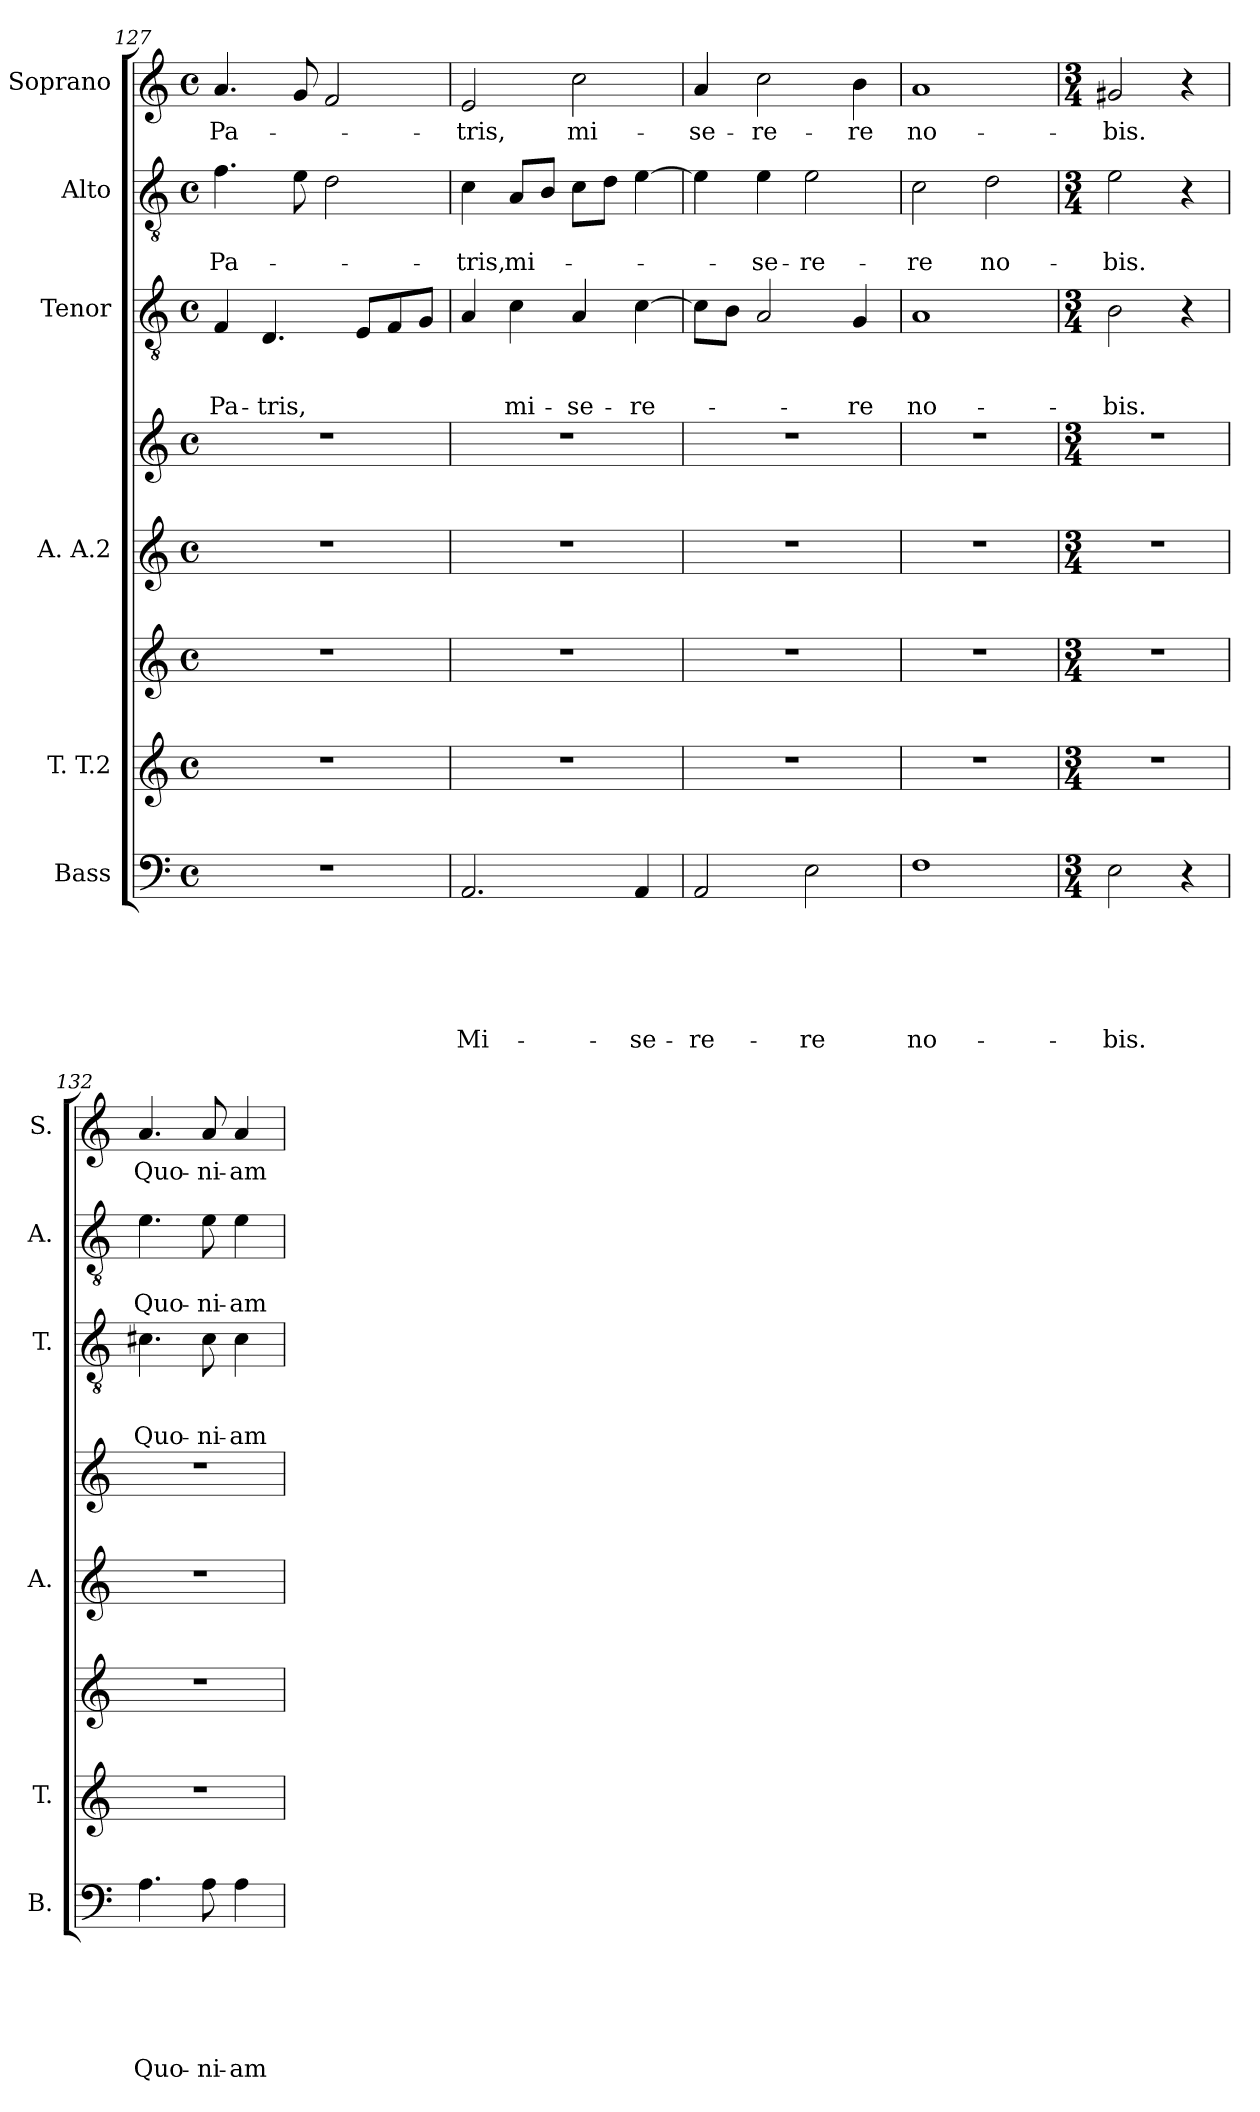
**kern	**text	**text	**text	**text	**text	**text	**kern	**kern	**kern	**kern	**kern	**text	**text	**text	**kern	**text	**text	**kern	**text
*part6	*part6	*part6	*part6	*part6	*part6	*part6	*part5	*part5	*part4	*part4	*part3	*part3	*part3	*part3	*part2	*part2	*part2	*part1	*part1
*staff8	*staff8	*staff8	*staff8	*staff8	*staff8	*staff8	*staff7	*staff6	*staff5	*staff4	*staff3	*staff3	*staff3	*staff3	*staff2	*staff2	*staff2	*staff1	*staff1
*I"Bass	*	*	*	*	*	*	*I"T. T.2	*	*I"A. A.2	*	*I"Tenor	*	*	*	*I"Alto	*	*	*I"Soprano	*
*I'B.	*	*	*	*	*	*	*I'T.	*	*I'A.	*	*I'T.	*	*	*	*I'A.	*	*	*I'S.	*
*clefF4	*	*	*	*	*	*	*clefG2	*clefG2	*clefG2	*clefG2	*clefGv2	*	*	*	*clefGv2	*	*	*clefG2	*
*k[]	*	*	*	*	*	*	*k[]	*k[]	*k[]	*k[]	*k[]	*	*	*	*k[]	*	*	*k[]	*
*C:	*	*	*	*	*	*	*C:	*C:	*C:	*C:	*C:	*	*	*	*C:	*	*	*C:	*
*M4/4	*	*	*	*	*	*	*M4/4	*M4/4	*M4/4	*M4/4	*M4/4	*	*	*	*M4/4	*	*	*M4/4	*
*met(c)	*	*	*	*	*	*	*met(c)	*met(c)	*met(c)	*met(c)	*met(c)	*	*	*	*met(c)	*	*	*met(c)	*
=127	=127	=127	=127	=127	=127	=127	=127	=127	=127	=127	=127	=127	=127	=127	=127	=127	=127	=127	=127
!	!	!	!	!	!	!	!	!	!	!	!	!	!	!LO:LY:b	!	!	!LO:LY:b	!	!LO:LY:b
1r	.	.	.	.	.	.	1r	1r	1r	1r	4F/	.	.	Pa-	4.f\	.	Pa-	4.a/	Pa-
!	!	!	!	!	!	!	!	!	!	!	!	!	!	!LO:LY:b	!	!	!	!	!
.	.	.	.	.	.	.	.	.	.	.	4.D/	.	.	-tris,	.	.	.	.	.
.	.	.	.	.	.	.	.	.	.	.	.	.	.	.	8e\	.	.	8g/	.
.	.	.	.	.	.	.	.	.	.	.	.	.	.	.	2d\	.	.	2f/	.
.	.	.	.	.	.	.	.	.	.	.	8E/L	.	.	.	.	.	.	.	.
.	.	.	.	.	.	.	.	.	.	.	8F/	.	.	.	.	.	.	.	.
.	.	.	.	.	.	.	.	.	.	.	8G/J	.	.	.	.	.	.	.	.
=128	=128	=128	=128	=128	=128	=128	=128	=128	=128	=128	=128	=128	=128	=128	=128	=128	=128	=128	=128
!	!	!	!	!	!	!LO:LY:b	!	!	!	!	!	!	!	!	!	!	!LO:LY:b	!	!LO:LY:b
2.AA/	.	.	.	.	.	Mi-	1r	1r	1r	1r	4A/	.	.	.	4c\	.	-tris,	2e/	-tris,
!	!	!	!	!	!	!	!	!	!	!	!	!	!	!LO:LY:b	!	!	!LO:LY:b	!	!
.	.	.	.	.	.	.	.	.	.	.	4c\	.	.	mi-	8A/L	.	mi-	.	.
.	.	.	.	.	.	.	.	.	.	.	.	.	.	.	8B/J	.	.	.	.
!	!	!	!	!	!	!	!	!	!	!	!	!	!	!LO:LY:b	!	!	!	!	!LO:LY:b
.	.	.	.	.	.	.	.	.	.	.	4A/	.	.	-se-	8c\L	.	.	2cc\	mi-
.	.	.	.	.	.	.	.	.	.	.	.	.	.	.	8d\J	.	.	.	.
!	!	!	!	!	!	!LO:LY:b	!	!	!	!	!	!	!	!LO:LY:b	!	!	!	!	!
4AA/	.	.	.	.	.	-se-	.	.	.	.	[>4c\	.	.	-re-	[>4e\	.	.	.	.
=129	=129	=129	=129	=129	=129	=129	=129	=129	=129	=129	=129	=129	=129	=129	=129	=129	=129	=129	=129
!	!	!	!	!	!	!LO:LY:b	!	!	!	!	!	!	!	!	!	!	!	!	!LO:LY:b
2AA/	.	.	.	.	.	-re-	1r	1r	1r	1r	8c\L]	.	.	.	4e\]	.	.	4a/	-se-
.	.	.	.	.	.	.	.	.	.	.	8B\J	.	.	.	.	.	.	.	.
!	!	!	!	!	!	!	!	!	!	!	!	!	!	!	!	!	!LO:LY:b	!	!LO:LY:b
.	.	.	.	.	.	.	.	.	.	.	2A/	.	.	.	4e\	.	-se-	2cc\	-re-
!	!	!	!	!	!	!LO:LY:b	!	!	!	!	!	!	!	!	!	!	!LO:LY:b	!	!
2E\	.	.	.	.	.	-re	.	.	.	.	.	.	.	.	2e\	.	-re-	.	.
!	!	!	!	!	!	!	!	!	!	!	!	!	!	!LO:LY:b	!	!	!	!	!LO:LY:b
.	.	.	.	.	.	.	.	.	.	.	4G/	.	.	-re	.	.	.	4b\	-re
=130	=130	=130	=130	=130	=130	=130	=130	=130	=130	=130	=130	=130	=130	=130	=130	=130	=130	=130	=130
!	!	!	!	!	!	!LO:LY:b	!	!	!	!	!	!	!	!LO:LY:b	!	!	!LO:LY:b	!	!LO:LY:b
1F	.	.	.	.	.	no-	1r	1r	1r	1r	1A	.	.	no-	2c\	.	-re	1a	no-
!	!	!	!	!	!	!	!	!	!	!	!	!	!	!	!	!	!LO:LY:b	!	!
.	.	.	.	.	.	.	.	.	.	.	.	.	.	.	2d\	.	no-	.	.
=131	=131	=131	=131	=131	=131	=131	=131	=131	=131	=131	=131	=131	=131	=131	=131	=131	=131	=131	=131
*M3/4	*	*	*	*	*	*	*M3/4	*M3/4	*M3/4	*M3/4	*M3/4	*	*	*	*M3/4	*	*	*M3/4	*
!	!	!	!	!	!	!LO:LY:b	!	!	!	!	!	!	!	!LO:LY:b	!	!	!LO:LY:b	!	!LO:LY:b
2E\	.	.	.	.	.	-bis.	2.r	2.r	2.r	2.r	2B\	.	.	-bis.	2e\	.	-bis.	2g#X/	-bis.
4r	.	.	.	.	.	.	.	.	.	.	4r	.	.	.	4r	.	.	4r	.
!!LO:PB:g=z
=132	=132	=132	=132	=132	=132	=132	=132	=132	=132	=132	=132	=132	=132	=132	=132	=132	=132	=132	=132
!	!	!	!	!	!	!LO:LY:b	!	!	!	!	!	!	!	!LO:LY:b	!	!	!LO:LY:b	!	!LO:LY:b
4.A\	.	.	.	.	.	Quo-	2.r	2.r	2.r	2.r	4.c#X\	.	.	Quo-	4.e\	.	Quo-	4.a/	Quo-
!	!	!	!	!	!	!LO:LY:b	!	!	!	!	!	!	!	!LO:LY:b	!	!	!LO:LY:b	!	!LO:LY:b
8A\	.	.	.	.	.	-ni-	.	.	.	.	8c#\	.	.	-ni-	8e\	.	-ni-	8a/	-ni-
!	!	!	!	!	!	!LO:LY:b	!	!	!	!	!	!	!	!LO:LY:b	!	!	!LO:LY:b	!	!LO:LY:b
4A\	.	.	.	.	.	-am	.	.	.	.	4c#\	.	.	-am	4e\	.	-am	4a/	-am
=	=	=	=	=	=	=	=	=	=	=	=	=	=	=	=	=	=	=	=
*-	*-	*-	*-	*-	*-	*-	*-	*-	*-	*-	*-	*-	*-	*-	*-	*-	*-	*-	*-
